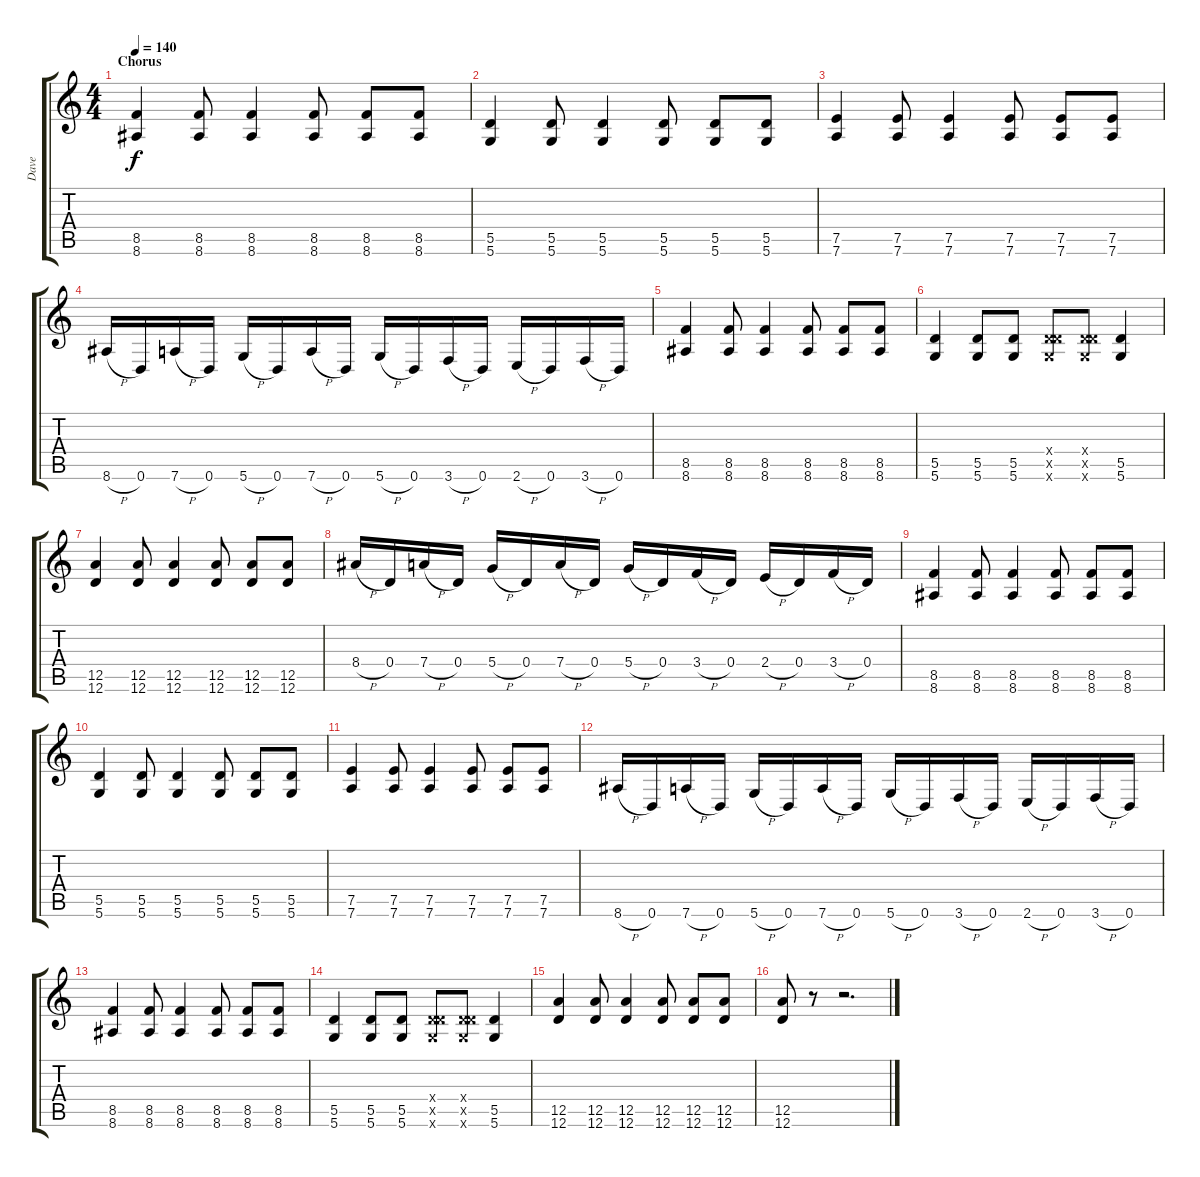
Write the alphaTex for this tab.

\track ("Dave" "Dave") {instrument distortionguitar}
\staff {score tabs}
\tuning (E4 B3 G3 D3 A2 D2) {hide}
\ts (4 4)
\section ("" "Chorus")
\tempo 140
\clef g2
\ks c
(8.5 8.6).4{dy f} (8.5 8.6).8 (8.5 8.6).4 (8.5 8.6).8 (8.5 8.6).8 (8.5 8.6).8 |
(5.5 5.6).4 (5.5 5.6).8 (5.5 5.6).4 (5.5 5.6).8 (5.5 5.6).8 (5.5 5.6).8 |
(7.5 7.6).4 (7.5 7.6).8 (7.5 7.6).4 (7.5 7.6).8 (7.5 7.6).8 (7.5 7.6).8 |
8.6{h}.16 0.6.16 7.6{h}.16 0.6.16 5.6{h}.16 0.6.16 7.6{h}.16 0.6.16 5.6{h}.16 0.6.16 3.6{h}.16 0.6.16 2.6{h}.16 0.6.16 3.6{h}.16 0.6.16 |
(8.5 8.6).4 (8.5 8.6).8 (8.5 8.6).4 (8.5 8.6).8 (8.5 8.6).8 (8.5 8.6).8 |
(5.5 5.6).4 (5.5 5.6).8 (5.5 5.6).8 (0.4{x} 5.5{x} 5.6{x}).8 (0.4{x} 5.5{x} 5.6{x}).8 (5.5 5.6).4 |
(12.5 12.6).4 (12.5 12.6).8 (12.5 12.6).4 (12.5 12.6).8 (12.5 12.6).8 (12.5 12.6).8 |
8.4{h}.16 0.4.16 7.4{h}.16 0.4.16 5.4{h}.16 0.4.16 7.4{h}.16 0.4.16 5.4{h}.16 0.4.16 3.4{h}.16 0.4.16 2.4{h}.16 0.4.16 3.4{h}.16 0.4.16 |
(8.5 8.6).4 (8.5 8.6).8 (8.5 8.6).4 (8.5 8.6).8 (8.5 8.6).8 (8.5 8.6).8 |
(5.5 5.6).4 (5.5 5.6).8 (5.5 5.6).4 (5.5 5.6).8 (5.5 5.6).8 (5.5 5.6).8 |
(7.5 7.6).4 (7.5 7.6).8 (7.5 7.6).4 (7.5 7.6).8 (7.5 7.6).8 (7.5 7.6).8 |
8.6{h}.16 0.6.16 7.6{h}.16 0.6.16 5.6{h}.16 0.6.16 7.6{h}.16 0.6.16 5.6{h}.16 0.6.16 3.6{h}.16 0.6.16 2.6{h}.16 0.6.16 3.6{h}.16 0.6.16 |
(8.5 8.6).4 (8.5 8.6).8 (8.5 8.6).4 (8.5 8.6).8 (8.5 8.6).8 (8.5 8.6).8 |
(5.5 5.6).4 (5.5 5.6).8 (5.5 5.6).8 (0.4{x} 5.5{x} 5.6{x}).8 (0.4{x} 5.5{x} 5.6{x}).8 (5.5 5.6).4 |
(12.5 12.6).4 (12.5 12.6).8 (12.5 12.6).4 (12.5 12.6).8 (12.5 12.6).8 (12.5 12.6).8 |
(12.5 12.6).8 r.8 r.2{d}
